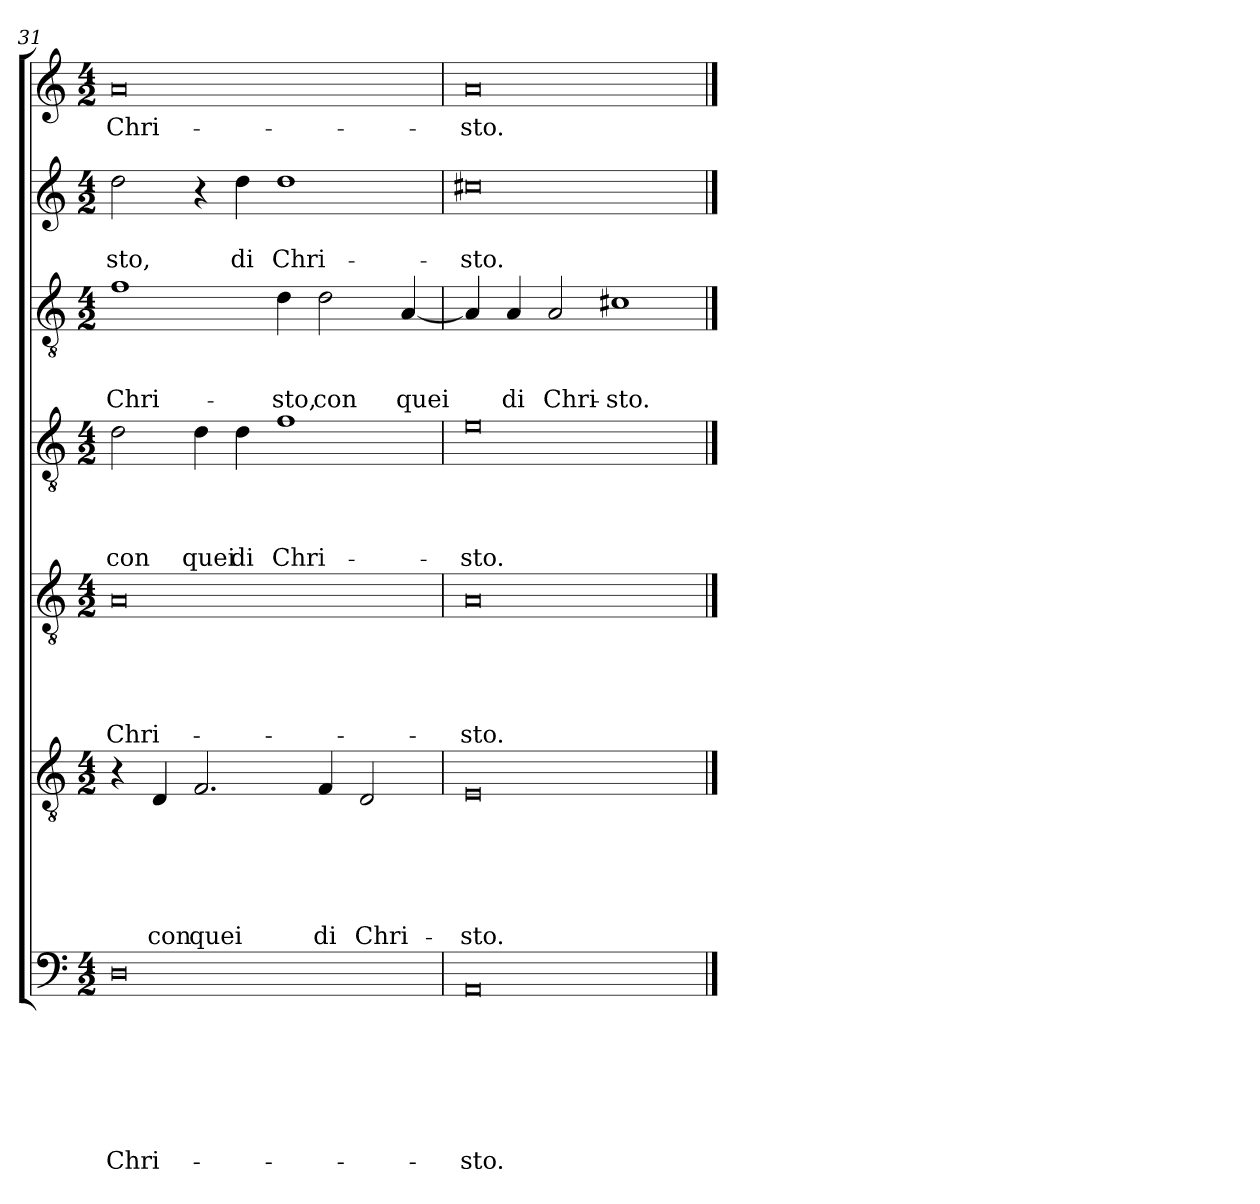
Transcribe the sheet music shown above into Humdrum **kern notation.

**kern	**text	**text	**text	**text	**text	**text	**text	**kern	**text	**text	**text	**text	**text	**text	**kern	**text	**text	**text	**text	**text	**kern	**text	**text	**text	**text	**kern	**text	**text	**text	**kern	**text	**text	**kern	**text
*part7	*part7	*part7	*part7	*part7	*part7	*part7	*part7	*part6	*part6	*part6	*part6	*part6	*part6	*part6	*part5	*part5	*part5	*part5	*part5	*part5	*part4	*part4	*part4	*part4	*part4	*part3	*part3	*part3	*part3	*part2	*part2	*part2	*part1	*part1
*staff7	*staff7	*staff7	*staff7	*staff7	*staff7	*staff7	*staff7	*staff6	*staff6	*staff6	*staff6	*staff6	*staff6	*staff6	*staff5	*staff5	*staff5	*staff5	*staff5	*staff5	*staff4	*staff4	*staff4	*staff4	*staff4	*staff3	*staff3	*staff3	*staff3	*staff2	*staff2	*staff2	*staff1	*staff1
*clefF4	*	*	*	*	*	*	*	*clefGv2	*	*	*	*	*	*	*clefGv2	*	*	*	*	*	*clefGv2	*	*	*	*	*clefGv2	*	*	*	*clefG2	*	*	*clefG2	*
*k[]	*	*	*	*	*	*	*	*k[]	*	*	*	*	*	*	*k[]	*	*	*	*	*	*k[]	*	*	*	*	*k[]	*	*	*	*k[]	*	*	*k[]	*
*a:	*	*	*	*	*	*	*	*a:	*	*	*	*	*	*	*a:	*	*	*	*	*	*a:	*	*	*	*	*a:	*	*	*	*a:	*	*	*a:	*
*M4/2	*	*	*	*	*	*	*	*M4/2	*	*	*	*	*	*	*M4/2	*	*	*	*	*	*M4/2	*	*	*	*	*M4/2	*	*	*	*M4/2	*	*	*M4/2	*
=31	=31	=31	=31	=31	=31	=31	=31	=31	=31	=31	=31	=31	=31	=31	=31	=31	=31	=31	=31	=31	=31	=31	=31	=31	=31	=31	=31	=31	=31	=31	=31	=31	=31	=31
!	!	!	!	!	!	!	!LO:LY:b	!	!	!	!	!	!	!	!	!	!	!	!	!LO:LY:b	!	!	!	!	!LO:LY:b	!	!	!	!LO:LY:b	!	!	!LO:LY:b	!	!LO:LY:b
0D	.	.	.	.	.	.	Chri-	4r	.	.	.	.	.	.	0A	.	.	.	.	Chri-	2d\	.	.	.	con	1f	.	.	Chri-	2dd\	.	-sto,	0a	Chri-
!	!	!	!	!	!	!	!	!	!	!	!	!	!	!LO:LY:b	!	!	!	!	!	!	!	!	!	!	!	!	!	!	!	!	!	!	!	!
.	.	.	.	.	.	.	.	4D/	.	.	.	.	.	con	.	.	.	.	.	.	.	.	.	.	.	.	.	.	.	.	.	.	.	.
!	!	!	!	!	!	!	!	!	!	!	!	!	!	!LO:LY:b	!	!	!	!	!	!	!	!	!	!	!LO:LY:b	!	!	!	!	!	!	!	!	!
.	.	.	.	.	.	.	.	2.F/	.	.	.	.	.	quei	.	.	.	.	.	.	4d\	.	.	.	quei	.	.	.	.	4r	.	.	.	.
!	!	!	!	!	!	!	!	!	!	!	!	!	!	!	!	!	!	!	!	!	!	!	!	!	!LO:LY:b	!	!	!	!	!	!	!LO:LY:b	!	!
.	.	.	.	.	.	.	.	.	.	.	.	.	.	.	.	.	.	.	.	.	4d\	.	.	.	di	.	.	.	.	4dd\	.	di	.	.
!	!	!	!	!	!	!	!	!	!	!	!	!	!	!	!	!	!	!	!	!	!	!	!	!	!LO:LY:b	!	!	!	!LO:LY:b	!	!	!LO:LY:b	!	!
.	.	.	.	.	.	.	.	.	.	.	.	.	.	.	.	.	.	.	.	.	1f	.	.	.	Chri-	4d\	.	.	-sto,	1dd	.	Chri-	.	.
!	!	!	!	!	!	!	!	!	!	!	!	!	!	!LO:LY:b	!	!	!	!	!	!	!	!	!	!	!	!	!	!	!LO:LY:b	!	!	!	!	!
.	.	.	.	.	.	.	.	4F/	.	.	.	.	.	di	.	.	.	.	.	.	.	.	.	.	.	2d\	.	.	con	.	.	.	.	.
!	!	!	!	!	!	!	!	!	!	!	!	!	!	!LO:LY:b	!	!	!	!	!	!	!	!	!	!	!	!	!	!	!	!	!	!	!	!
.	.	.	.	.	.	.	.	2D/	.	.	.	.	.	Chri-	.	.	.	.	.	.	.	.	.	.	.	.	.	.	.	.	.	.	.	.
!	!	!	!	!	!	!	!	!	!	!	!	!	!	!	!	!	!	!	!	!	!	!	!	!	!	!	!	!	!LO:LY:b	!	!	!	!	!
.	.	.	.	.	.	.	.	.	.	.	.	.	.	.	.	.	.	.	.	.	.	.	.	.	.	[4A/	.	.	quei	.	.	.	.	.
=32	=32	=32	=32	=32	=32	=32	=32	=32	=32	=32	=32	=32	=32	=32	=32	=32	=32	=32	=32	=32	=32	=32	=32	=32	=32	=32	=32	=32	=32	=32	=32	=32	=32	=32
!	!	!	!	!	!	!	!LO:LY:b	!	!	!	!	!	!	!LO:LY:b	!	!	!	!	!	!LO:LY:b	!	!	!	!	!LO:LY:b	!	!	!	!	!	!	!LO:LY:b	!	!LO:LY:b
0AA	.	.	.	.	.	.	-sto.	0E	.	.	.	.	.	-sto.	0A	.	.	.	.	-sto.	0e	.	.	.	-sto.	4A/]	.	.	.	0cc#X	.	-sto.	0a	-sto.
!	!	!	!	!	!	!	!	!	!	!	!	!	!	!	!	!	!	!	!	!	!	!	!	!	!	!	!	!	!LO:LY:b	!	!	!	!	!
.	.	.	.	.	.	.	.	.	.	.	.	.	.	.	.	.	.	.	.	.	.	.	.	.	.	4A/	.	.	di	.	.	.	.	.
!	!	!	!	!	!	!	!	!	!	!	!	!	!	!	!	!	!	!	!	!	!	!	!	!	!	!	!	!	!LO:LY:b	!	!	!	!	!
.	.	.	.	.	.	.	.	.	.	.	.	.	.	.	.	.	.	.	.	.	.	.	.	.	.	2A/	.	.	Chri-	.	.	.	.	.
!	!	!	!	!	!	!	!	!	!	!	!	!	!	!	!	!	!	!	!	!	!	!	!	!	!	!	!	!	!LO:LY:b	!	!	!	!	!
.	.	.	.	.	.	.	.	.	.	.	.	.	.	.	.	.	.	.	.	.	.	.	.	.	.	1c#X	.	.	-sto.	.	.	.	.	.
==	==	==	==	==	==	==	==	==	==	==	==	==	==	==	==	==	==	==	==	==	==	==	==	==	==	==	==	==	==	==	==	==	==	==
*-	*-	*-	*-	*-	*-	*-	*-	*-	*-	*-	*-	*-	*-	*-	*-	*-	*-	*-	*-	*-	*-	*-	*-	*-	*-	*-	*-	*-	*-	*-	*-	*-	*-	*-
